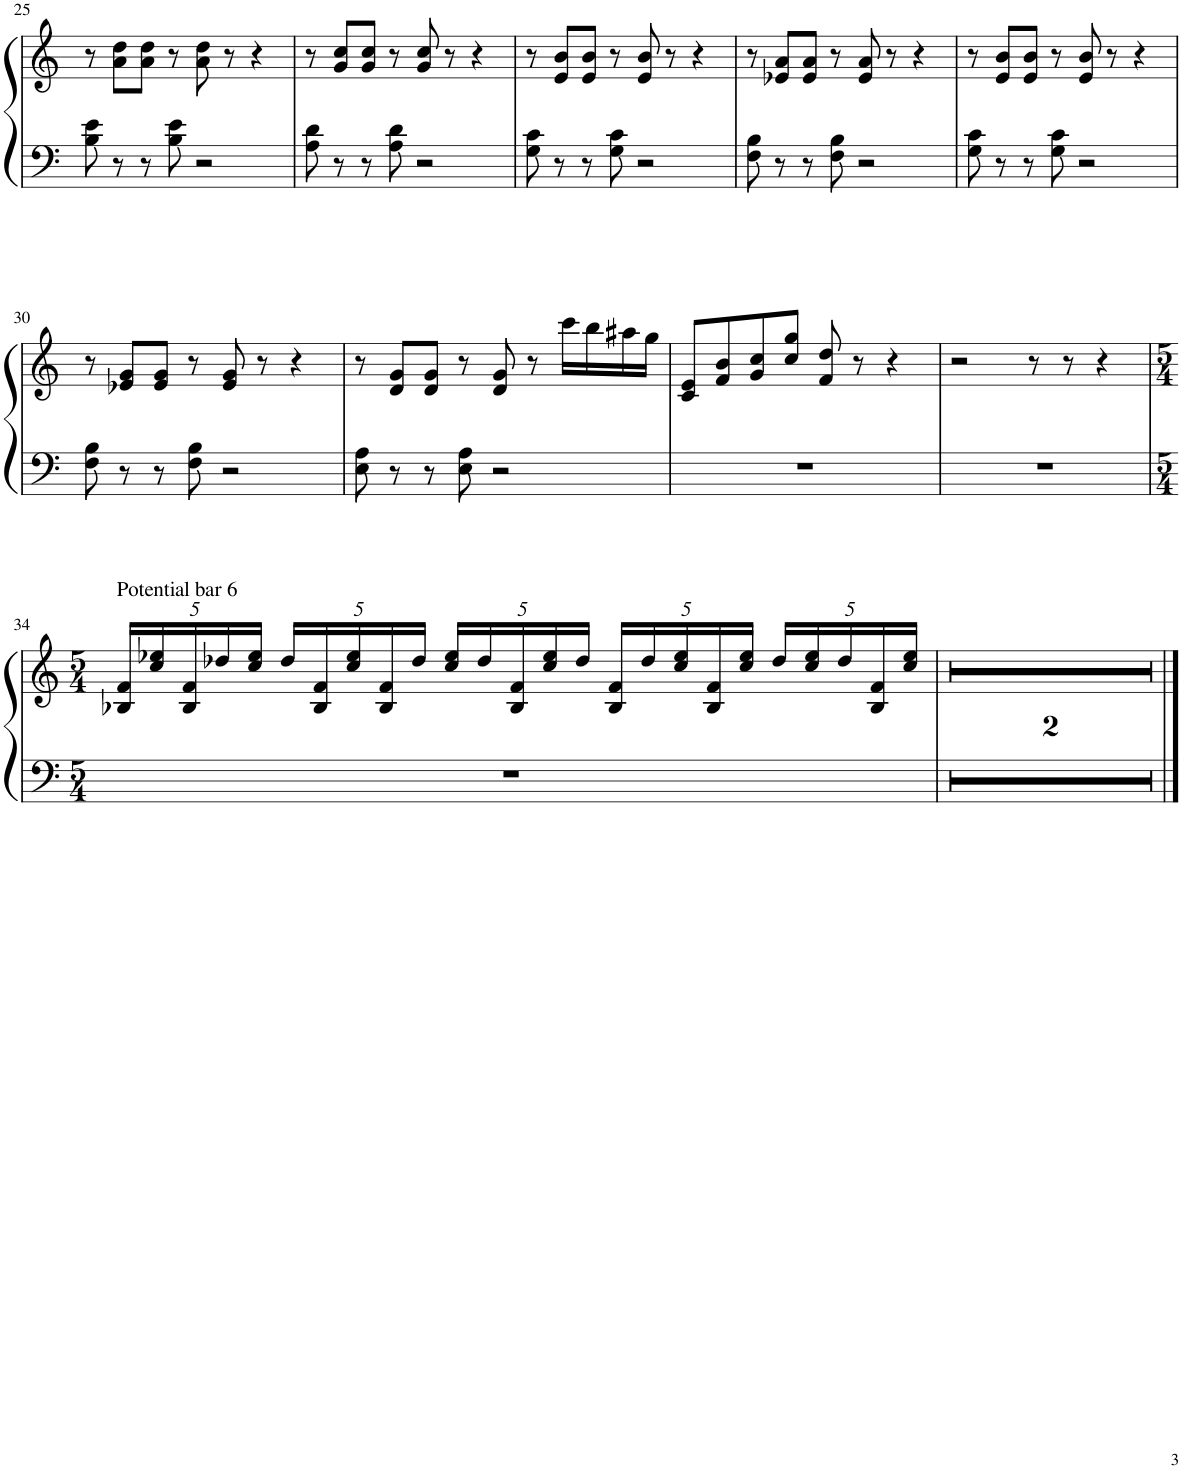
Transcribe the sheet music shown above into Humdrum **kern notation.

**kern	**kern
*part1	*part1
*staff2	*staff1
*I"Piano	*
*I'Pno.	*
!!LO:PB:g=z
*clefF4	*clefG2
*k[]	*k[]
*M4/4	*M4/4
=25	=25
8B\ 8e\	8r
8r	8a\ 8dd\L
8r	8a\ 8dd\J
8B\ 8e\	8r
2r	8a\ 8dd\
.	8r
.	4r
=26	=26
8A\ 8d\	8r
8r	8g/ 8cc/L
8r	8g/ 8cc/J
8A\ 8d\	8r
2r	8g/ 8cc/
.	8r
.	4r
=27	=27
8G\ 8c\	8r
8r	8e/ 8b/L
8r	8e/ 8b/J
8G\ 8c\	8r
2r	8e/ 8b/
.	8r
.	4r
=28	=28
8F\ 8B\	8r
8r	8e-X/ 8a/L
8r	8e-/ 8a/J
8F\ 8B\	8r
2r	8e-/ 8a/
.	8r
.	4r
=29	=29
8G\ 8c\	8r
8r	8e/ 8b/L
8r	8e/ 8b/J
8G\ 8c\	8r
2r	8e/ 8b/
.	8r
.	4r
!!LO:LB:g=z
=30	=30
8F\ 8B\	8r
8r	8e-X/ 8g/L
8r	8e-/ 8g/J
8F\ 8B\	8r
2r	8e-/ 8g/
.	8r
.	4r
=31	=31
8E\ 8A\	8r
8r	8d/ 8g/L
8r	8d/ 8g/J
8E\ 8A\	8r
2r	8d/ 8g/
.	8r
.	16ccc\LL
.	16bb\
.	16aa#X\
.	16gg\JJ
=32	=32
1r	8c/ 8e/L
.	8f/ 8b/
.	8g/ 8cc/
.	8cc/ 8gg/J
.	8f/ 8dd/
.	8r
.	4r
=33	=33
1r	2r
.	8r
.	8r
.	4r
!!LO:LB:g=z
=34	=34
*M5/4	*M5/4
*	*Xbrackettup
!	!LO:TX:a:t=Potential bar 6
4%5r	20B-X/ 20f/LL
.	20cc/ 20ee-X/
.	20B-/ 20f/
.	20dd-X/
.	20cc/ 20ee-/JJ
.	20dd-/LL
.	20B-/ 20f/
.	20cc/ 20ee-/
.	20B-/ 20f/
.	20dd-/JJ
.	20cc/ 20ee-/LL
.	20dd-/
.	20B-/ 20f/
.	20cc/ 20ee-/
.	20dd-/JJ
.	20B-/ 20f/LL
.	20dd-/
.	20cc/ 20ee-/
.	20B-/ 20f/
.	20cc/ 20ee-/JJ
.	20dd-/LL
.	20cc/ 20ee-/
.	20dd-/
.	20B-/ 20f/
.	20cc/ 20ee-/JJ
=35	=35
4%5r	4%5r
=	=
*-	*-
